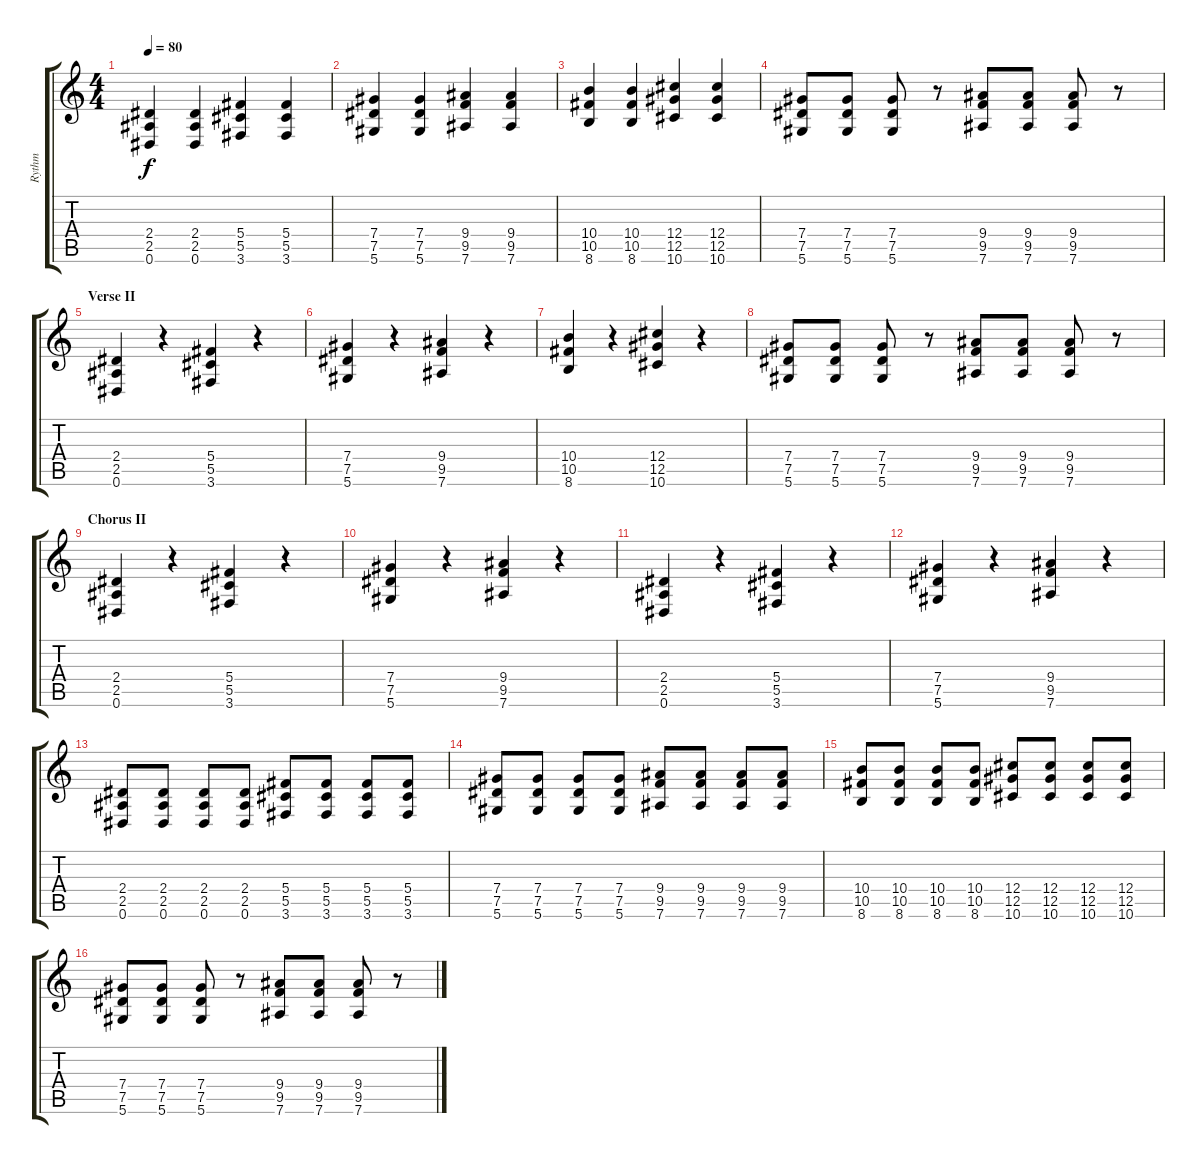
\track ("Rythm" "Rythm") {instrument overdrivenguitar}
\staff {score tabs}
\tuning (Eb4 Bb3 Gb3 Db3 Ab2 Eb2) {hide}
\ts (4 4)
\tempo 80
\clef g2
\ks c
(2.4 2.5 0.6).4{dy f} (2.4 2.5 0.6).4 (5.4 5.5 3.6).4 (5.4 5.5 3.6).4 |
(7.4 7.5 5.6).4 (7.4 7.5 5.6).4 (9.4 9.5 7.6).4 (9.4 9.5 7.6).4 |
(10.4 10.5 8.6).4 (10.4 10.5 8.6).4 (12.4 12.5 10.6).4 (12.4 12.5 10.6).4 |
(7.4 7.5 5.6).8 (7.4 7.5 5.6).8 (7.4 7.5 5.6).8 r.8 (9.4 9.5 7.6).8 (9.4 9.5 7.6).8 (9.4 9.5 7.6).8 r.8 |
\section ("" "Verse II")
(2.4 2.5 0.6).4 r.4 (5.4 5.5 3.6).4 r.4 |
(7.4 7.5 5.6).4 r.4 (9.4 9.5 7.6).4 r.4 |
(10.4 10.5 8.6).4 r.4 (12.4 12.5 10.6).4 r.4 |
(7.4 7.5 5.6).8 (7.4 7.5 5.6).8 (7.4 7.5 5.6).8 r.8 (9.4 9.5 7.6).8 (9.4 9.5 7.6).8 (9.4 9.5 7.6).8 r.8 |
\section ("" "Chorus II")
(2.4 2.5 0.6).4 r.4 (5.4 5.5 3.6).4 r.4 |
(7.4 7.5 5.6).4 r.4 (9.4 9.5 7.6).4 r.4 |
(2.4 2.5 0.6).4 r.4 (5.4 5.5 3.6).4 r.4 |
(7.4 7.5 5.6).4 r.4 (9.4 9.5 7.6).4 r.4 |
(2.4 2.5 0.6).8 (2.4 2.5 0.6).8 (2.4 2.5 0.6).8 (2.4 2.5 0.6).8 (5.4 5.5 3.6).8 (5.4 5.5 3.6).8 (5.4 5.5 3.6).8 (5.4 5.5 3.6).8 |
(7.4 7.5 5.6).8 (7.4 7.5 5.6).8 (7.4 7.5 5.6).8 (7.4 7.5 5.6).8 (9.4 9.5 7.6).8 (9.4 9.5 7.6).8 (9.4 9.5 7.6).8 (9.4 9.5 7.6).8 |
(10.4 10.5 8.6).8 (10.4 10.5 8.6).8 (10.4 10.5 8.6).8 (10.4 10.5 8.6).8 (12.4 12.5 10.6).8 (12.4 12.5 10.6).8 (12.4 12.5 10.6).8 (12.4 12.5 10.6).8 |
(7.4 7.5 5.6).8 (7.4 7.5 5.6).8 (7.4 7.5 5.6).8 r.8 (9.4 9.5 7.6).8 (9.4 9.5 7.6).8 (9.4 9.5 7.6).8 r.8
